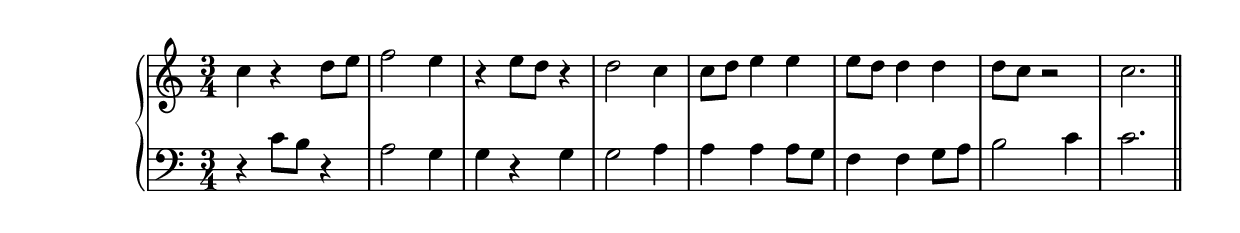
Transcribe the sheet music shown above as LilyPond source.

\version "2.14.0"
%{\header {
  composer = "B. Crowell"
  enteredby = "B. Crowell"
}%}
\new GrandStaff << \new Staff {
                \key c \major
                \time 3/4
                \clef violin
                   \relative c'' { c4 r d8 e | f2 e4 | r4 e8 d r4 | d2 c4 | c8 d e4 e | e8 d d4 d | d8 c r2 | c2.  \bar "||"}
              } % end staff
              \new Staff {
                 \key c \major
                 \clef bass
                   \relative c' { r4 c8 b r4 | a2 g4 | g4 r g | g2 a4 | a4 a a8 g | f4 f g8 a | b2 c4 | c2.}
              } % end staff
            >>
